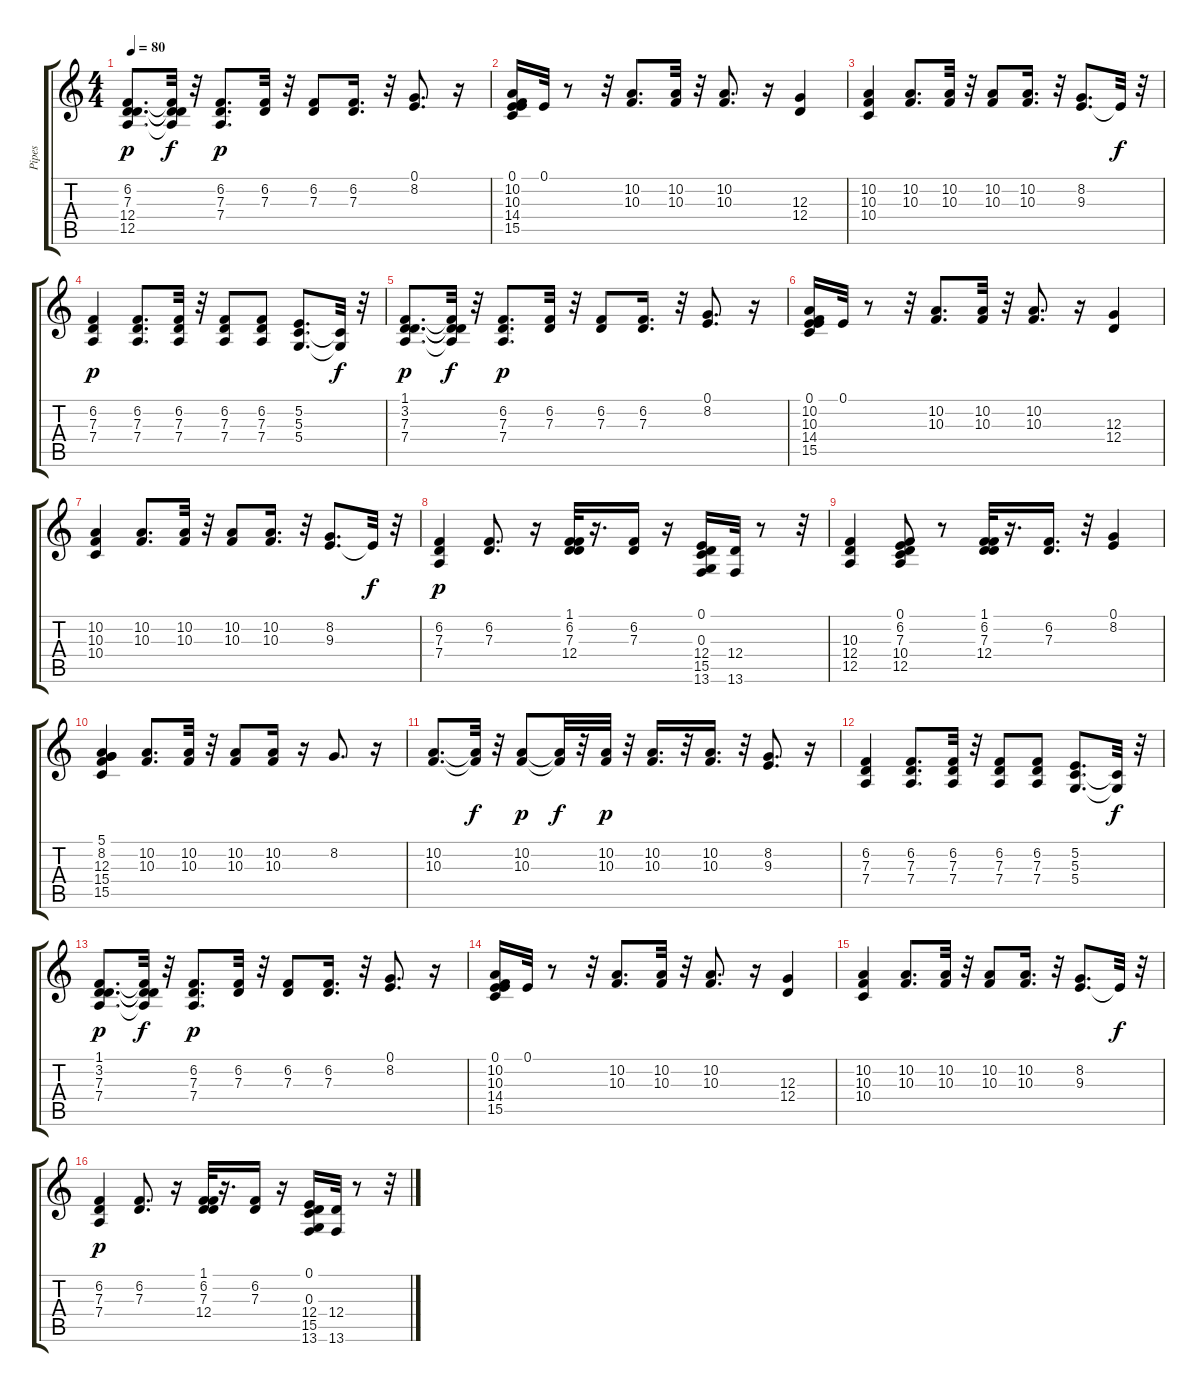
\track ("Pipes   " "Pipes   ") {instrument synthbrass2}
\staff {score tabs}
\tuning (E4 B3 G3 D3 A2 E2) {hide}
\ts (4 4)
\tempo 80
\clef g2
\ks c
(6.2 7.3 12.4 12.5).8{d dy p} (6.2{t} 7.3{t} 12.4{t} 12.5{t}).32{dy f} r.32 (6.2 7.3 7.4).8{d dy p} (6.2 7.3).32 r.32 (6.2 7.3).8 (6.2 7.3).16{d} r.32 (0.1 8.2).8{d} r.16 |
(0.1 10.2 10.3 14.4 15.5).16 0.1.32 r.8 r.32 (10.2 10.3).8{d} (10.2 10.3).32 r.32 (10.2 10.3).8{d} r.16 (12.3 12.4).4 |
(10.2 10.3 10.4).4 (10.2 10.3).8{d} (10.2 10.3).32 r.32 (10.2 10.3).8 (10.2 10.3).16{d} r.32 (8.2 9.3).8{d} 9.3{t}.32{dy f} r.32 |
(6.2 7.3 7.4).4{dy p} (6.2 7.3 7.4).8{d} (6.2 7.3 7.4).32 r.32 (6.2 7.3 7.4).8 (6.2 7.3 7.4).8 (5.2 5.3 5.4).8{d} (5.3{t} 5.4{t}).32{dy f} r.32 |
(1.1 3.2 7.3 7.4).8{d dy p} (1.1{t} 3.2{t} 7.3{t} 7.4{t}).32{dy f} r.32 (6.2 7.3 7.4).8{d dy p} (6.2 7.3).32 r.32 (6.2 7.3).8 (6.2 7.3).16{d} r.32 (0.1 8.2).8{d} r.16 |
(0.1 10.2 10.3 14.4 15.5).16 0.1.32 r.8 r.32 (10.2 10.3).8{d} (10.2 10.3).32 r.32 (10.2 10.3).8{d} r.16 (12.3 12.4).4 |
(10.2 10.3 10.4).4 (10.2 10.3).8{d} (10.2 10.3).32 r.32 (10.2 10.3).8 (10.2 10.3).16{d} r.32 (8.2 9.3).8{d} 9.3{t}.32{dy f} r.32 |
(6.2 7.3 7.4).4{dy p} (6.2 7.3).8{d} r.16 (1.1 6.2 7.3 12.4).32 r.16{d} (6.2 7.3).16 r.16 (0.1 0.3 12.4 15.5 13.6).16 (12.4 13.6).32 r.8 r.32 |
(10.3 12.4 12.5).4 (0.1 6.2 7.3 10.4 12.5).8 r.8 (1.1 6.2 7.3 12.4).32 r.16{d} (6.2 7.3).16{d} r.32 (0.1 8.2).4 |
(5.1 8.2 12.3 15.4 15.5).4 (10.2 10.3).8{d} (10.2 10.3).32 r.32 (10.2 10.3).8 (10.2 10.3).16 r.16 8.2.8{d} r.16 |
(10.2 10.3).8{d} (10.2{t} 10.3{t}).32{dy f} r.32 (10.2 10.3).8{dy p} (10.2{t} 10.3{t}).32{dy f} r.32 (10.2 10.3).32{dy p} r.32 (10.2 10.3).16{d} r.32 (10.2 10.3).16{d} r.32 (8.2 9.3).8{d} r.16 |
(6.2 7.3 7.4).4 (6.2 7.3 7.4).8{d} (6.2 7.3 7.4).32 r.32 (6.2 7.3 7.4).8 (6.2 7.3 7.4).8 (5.2 5.3 5.4).8{d} (5.3{t} 5.4{t}).32{dy f} r.32 |
(1.1 3.2 7.3 7.4).8{d dy p} (1.1{t} 3.2{t} 7.3{t} 7.4{t}).32{dy f} r.32 (6.2 7.3 7.4).8{d dy p} (6.2 7.3).32 r.32 (6.2 7.3).8 (6.2 7.3).16{d} r.32 (0.1 8.2).8{d} r.16 |
(0.1 10.2 10.3 14.4 15.5).16 0.1.32 r.8 r.32 (10.2 10.3).8{d} (10.2 10.3).32 r.32 (10.2 10.3).8{d} r.16 (12.3 12.4).4 |
(10.2 10.3 10.4).4 (10.2 10.3).8{d} (10.2 10.3).32 r.32 (10.2 10.3).8 (10.2 10.3).16{d} r.32 (8.2 9.3).8{d} 9.3{t}.32{dy f} r.32 |
(6.2 7.3 7.4).4{dy p} (6.2 7.3).8{d} r.16 (1.1 6.2 7.3 12.4).32 r.16{d} (6.2 7.3).16 r.16 (0.1 0.3 12.4 15.5 13.6).16 (12.4 13.6).32 r.8 r.32
